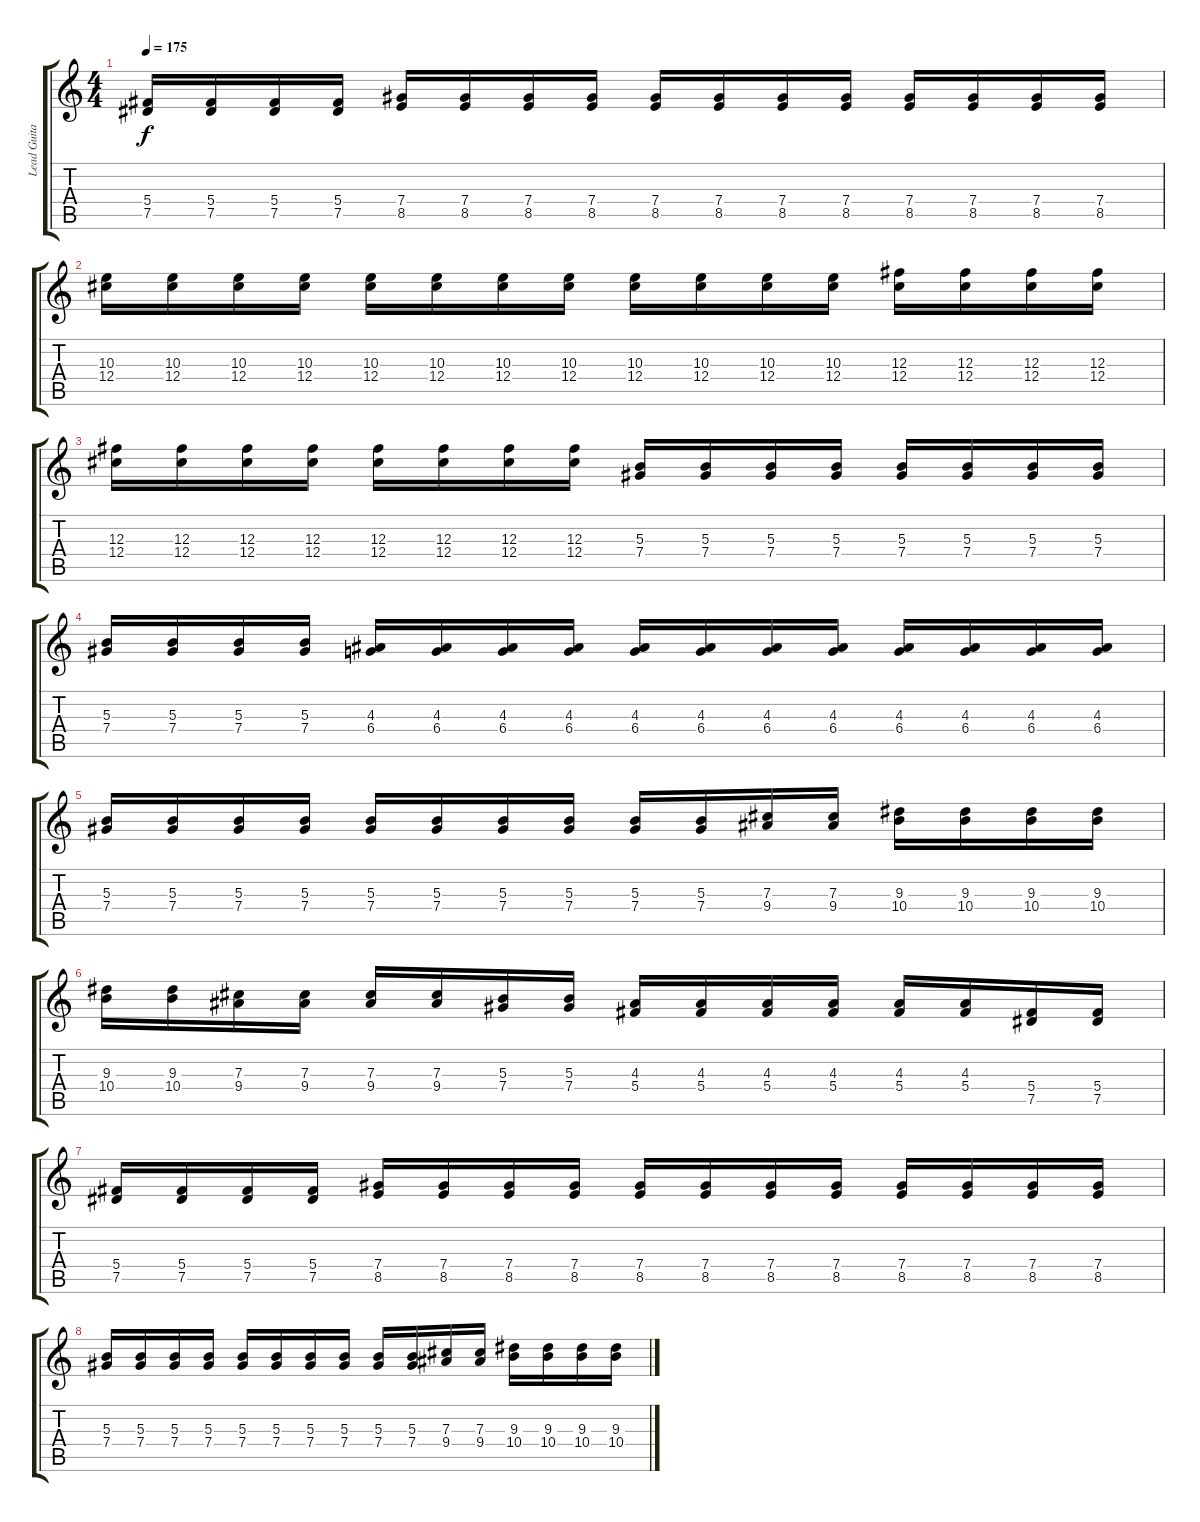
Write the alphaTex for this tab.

\track ("Lead Guitar" "Lead Guita") {instrument distortionguitar}
\staff {score tabs}
\tuning (Eb4 Bb3 Gb3 Db3 Ab2 Eb2) {hide}
\ts (4 4)
\tempo 175
\clef g2
\ks c
(5.4 7.5).16{dy f} (5.4 7.5).16 (5.4 7.5).16 (5.4 7.5).16 (7.4 8.5).16 (7.4 8.5).16 (7.4 8.5).16 (7.4 8.5).16 (7.4 8.5).16 (7.4 8.5).16 (7.4 8.5).16 (7.4 8.5).16 (7.4 8.5).16 (7.4 8.5).16 (7.4 8.5).16 (7.4 8.5).16 |
(10.3 12.4).16 (10.3 12.4).16 (10.3 12.4).16 (10.3 12.4).16 (10.3 12.4).16 (10.3 12.4).16 (10.3 12.4).16 (10.3 12.4).16 (10.3 12.4).16 (10.3 12.4).16 (10.3 12.4).16 (10.3 12.4).16 (12.3 12.4).16 (12.3 12.4).16 (12.3 12.4).16 (12.3 12.4).16 |
(12.3 12.4).16 (12.3 12.4).16 (12.3 12.4).16 (12.3 12.4).16 (12.3 12.4).16 (12.3 12.4).16 (12.3 12.4).16 (12.3 12.4).16 (5.3 7.4).16 (5.3 7.4).16 (5.3 7.4).16 (5.3 7.4).16 (5.3 7.4).16 (5.3 7.4).16 (5.3 7.4).16 (5.3 7.4).16 |
(5.3 7.4).16 (5.3 7.4).16 (5.3 7.4).16 (5.3 7.4).16 (4.3 6.4).16 (4.3 6.4).16 (4.3 6.4).16 (4.3 6.4).16 (4.3 6.4).16 (4.3 6.4).16 (4.3 6.4).16 (4.3 6.4).16 (4.3 6.4).16 (4.3 6.4).16 (4.3 6.4).16 (4.3 6.4).16 |
(5.3 7.4).16 (5.3 7.4).16 (5.3 7.4).16 (5.3 7.4).16 (5.3 7.4).16 (5.3 7.4).16 (5.3 7.4).16 (5.3 7.4).16 (5.3 7.4).16 (5.3 7.4).16 (7.3 9.4).16 (7.3 9.4).16 (9.3 10.4).16 (9.3 10.4).16 (9.3 10.4).16 (9.3 10.4).16 |
(9.3 10.4).16 (9.3 10.4).16 (7.3 9.4).16 (7.3 9.4).16 (7.3 9.4).16 (7.3 9.4).16 (5.3 7.4).16 (5.3 7.4).16 (4.3 5.4).16 (4.3 5.4).16 (4.3 5.4).16 (4.3 5.4).16 (4.3 5.4).16 (4.3 5.4).16 (5.4 7.5).16 (5.4 7.5).16 |
(5.4 7.5).16 (5.4 7.5).16 (5.4 7.5).16 (5.4 7.5).16 (7.4 8.5).16 (7.4 8.5).16 (7.4 8.5).16 (7.4 8.5).16 (7.4 8.5).16 (7.4 8.5).16 (7.4 8.5).16 (7.4 8.5).16 (7.4 8.5).16 (7.4 8.5).16 (7.4 8.5).16 (7.4 8.5).16 |
(5.3 7.4).16 (5.3 7.4).16 (5.3 7.4).16 (5.3 7.4).16 (5.3 7.4).16 (5.3 7.4).16 (5.3 7.4).16 (5.3 7.4).16 (5.3 7.4).16 (5.3 7.4).16 (7.3 9.4).16 (7.3 9.4).16 (9.3 10.4).16 (9.3 10.4).16 (9.3 10.4).16 (9.3 10.4).16
